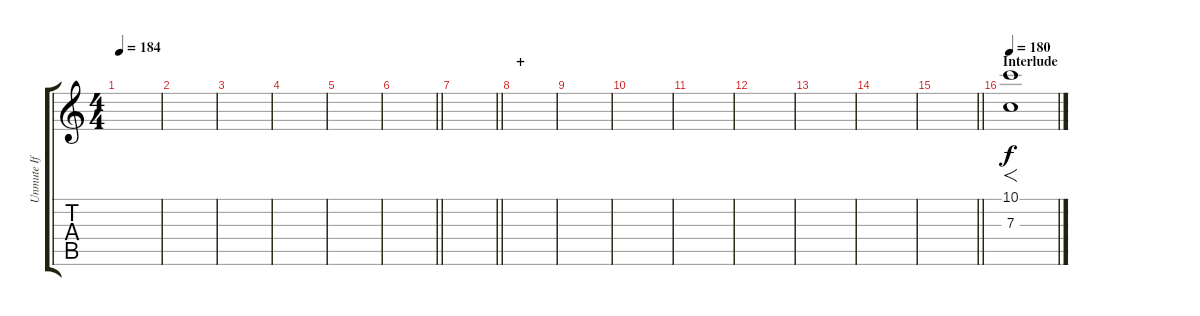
\track ("Unmute If Using RSE" "Unmute If ") {mute instrument overdrivenguitar}
\staff {score tabs}
\tuning (D4 A3 F3 C3 G2 C2) {hide}
\ts (4 4)
\tempo 184
\clef g2
\ks c
|
|
|
|
|
\barLineRight lightlight
|
\barLineRight lightlight
|
\section ("" "+")
|
|
|
|
|
|
|
\barLineRight lightlight
|
\section ("" "Interlude")
\tempo 180
(10.1 7.3).1{f instrument pad5bowed}
